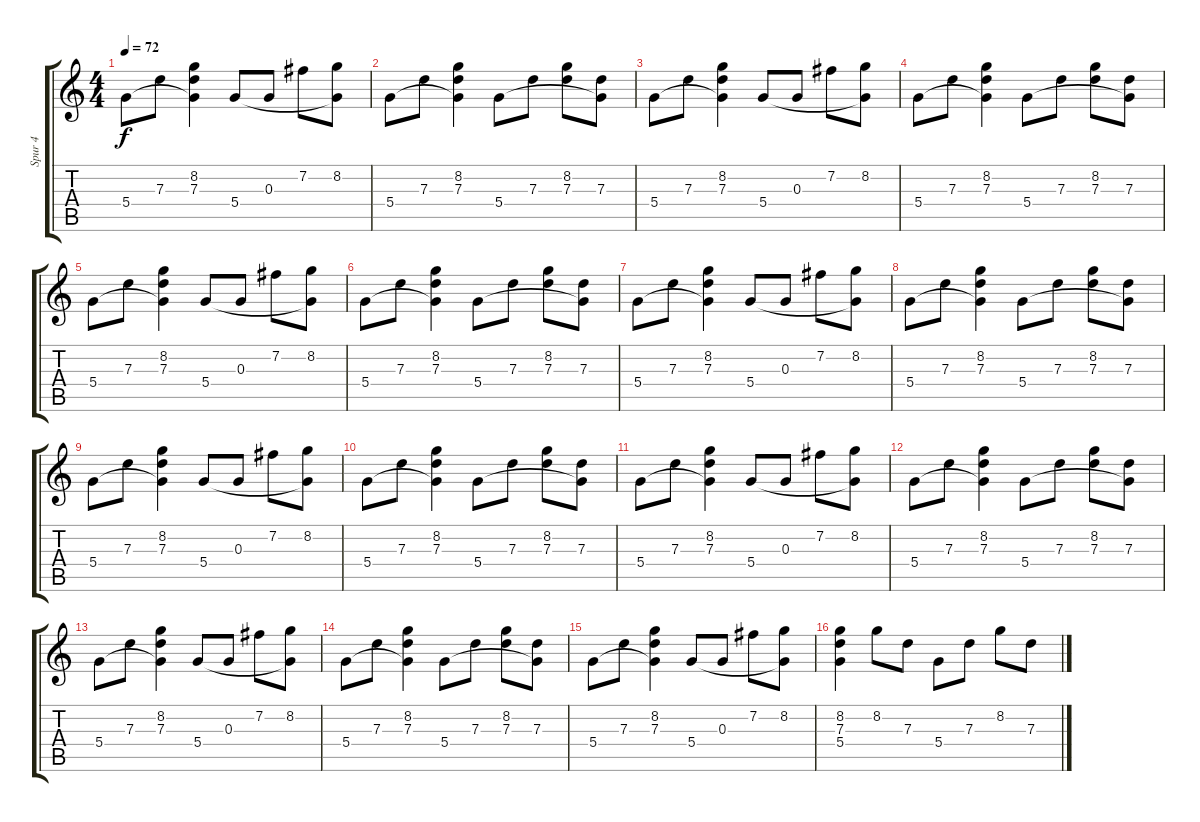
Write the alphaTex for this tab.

\track ("Spur 4" "Spur 4") {instrument electricguitarclean}
\staff {score tabs}
\tuning (E4 B3 G3 D3 A2 E2) {hide}
\ts (4 4)
\tempo 72
\clef g2
\ks c
5.4.8{dy f} 7.3.8 (8.2 7.3 5.4{t}).4 5.4.8 0.3.8 7.2.8 (8.2 5.4{t}).8 |
5.4.8 7.3.8 (8.2 7.3 5.4{t}).4 5.4.8 7.3.8 (8.2 7.3).8 (7.3 5.4{t}).8 |
5.4.8 7.3.8 (8.2 7.3 5.4{t}).4 5.4.8 0.3.8 7.2.8 (8.2 5.4{t}).8 |
5.4.8 7.3.8 (8.2 7.3 5.4{t}).4 5.4.8 7.3.8 (8.2 7.3).8 (7.3 5.4{t}).8 |
5.4.8 7.3.8 (8.2 7.3 5.4{t}).4 5.4.8 0.3.8 7.2.8 (8.2 5.4{t}).8 |
5.4.8 7.3.8 (8.2 7.3 5.4{t}).4 5.4.8 7.3.8 (8.2 7.3).8 (7.3 5.4{t}).8 |
5.4.8 7.3.8 (8.2 7.3 5.4{t}).4 5.4.8 0.3.8 7.2.8 (8.2 5.4{t}).8 |
5.4.8 7.3.8 (8.2 7.3 5.4{t}).4 5.4.8 7.3.8 (8.2 7.3).8 (7.3 5.4{t}).8 |
5.4.8 7.3.8 (8.2 7.3 5.4{t}).4 5.4.8 0.3.8 7.2.8 (8.2 5.4{t}).8 |
5.4.8 7.3.8 (8.2 7.3 5.4{t}).4 5.4.8 7.3.8 (8.2 7.3).8 (7.3 5.4{t}).8 |
5.4.8 7.3.8 (8.2 7.3 5.4{t}).4 5.4.8 0.3.8 7.2.8 (8.2 5.4{t}).8 |
5.4.8 7.3.8 (8.2 7.3 5.4{t}).4 5.4.8 7.3.8 (8.2 7.3).8 (7.3 5.4{t}).8 |
5.4.8 7.3.8 (8.2 7.3 5.4{t}).4 5.4.8 0.3.8 7.2.8 (8.2 5.4{t}).8 |
5.4.8 7.3.8 (8.2 7.3 5.4{t}).4 5.4.8 7.3.8 (8.2 7.3).8 (7.3 5.4{t}).8 |
5.4.8 7.3.8 (8.2 7.3 5.4{t}).4 5.4.8 0.3.8 7.2.8 (8.2 5.4{t}).8 |
(8.2 7.3 5.4).4 8.2.8 7.3.8 5.4.8 7.3.8 8.2.8 7.3.8
